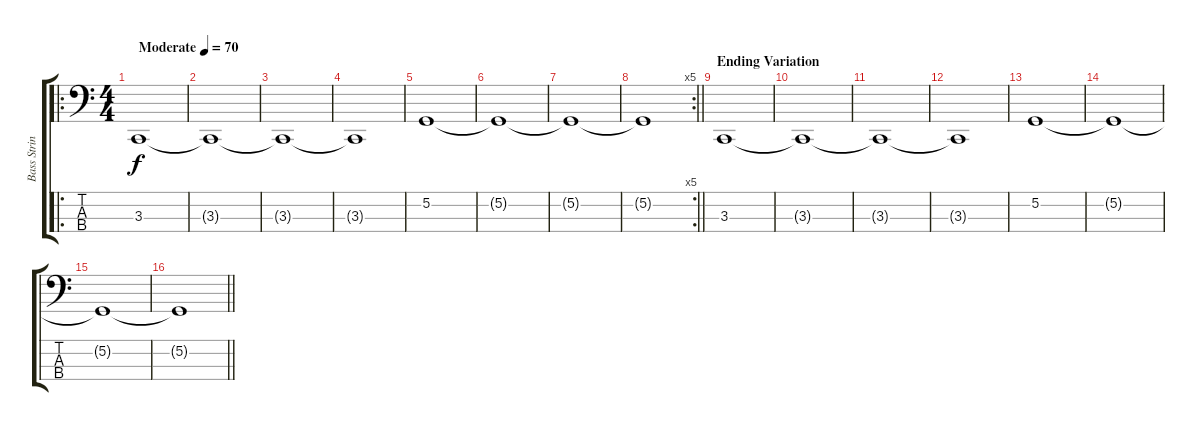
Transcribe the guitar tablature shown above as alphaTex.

\track ("Bass Strings" "Bass Strin") {instrument synthstrings2}
\staff {score tabs}
\tuning (G2 D2 A1 E1) {hide}
\ro
\ts (4 4)
\tempo (70 "Moderate")
\clef f4
\ks c
3.3.1{dy f instrument synthstrings2} |
3.3{t}.1 |
3.3{t}.1 |
3.3{t}.1 |
5.2.1 |
5.2{t}.1 |
5.2{t}.1 |
\rc 5
\barLineRight lightlight
5.2{t}.1 |
\section ("" "Ending Variation")
3.3.1 |
3.3{t}.1 |
3.3{t}.1 |
3.3{t}.1 |
5.2.1 |
5.2{t}.1 |
5.2{t}.1 |
\barLineRight lightlight
5.2{t}.1
